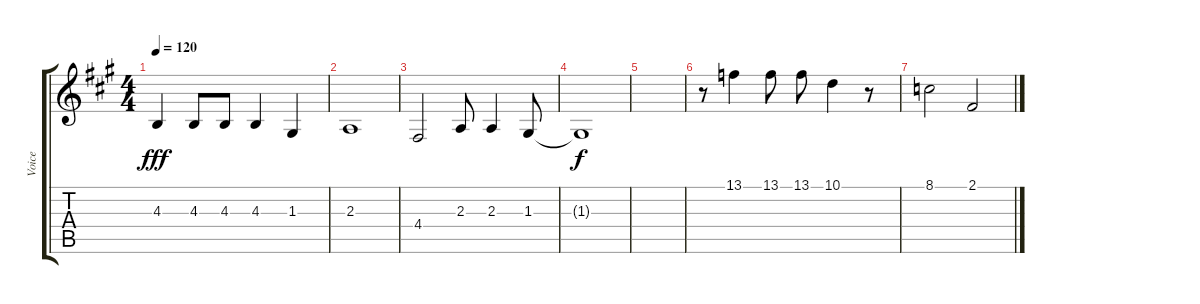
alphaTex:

\track ("Voice" "Voice") {instrument harmonica}
\staff {score tabs}
\tuning (E4 B3 G3 D3 A2 E2) {hide}
\ts (4 4)
\tempo 120
\clef g2
\ks f#minor
4.3.4{dy fff} 4.3.8 4.3.8 4.3.4 1.3.4 |
2.3.1 |
4.4.2 2.3.8 2.3.4 1.3.8 |
1.3{t}.1{dy f} |
|
r.8 13.1.4 13.1.8 13.1.8 10.1.4 r.8 |
8.1.2 2.1.2
